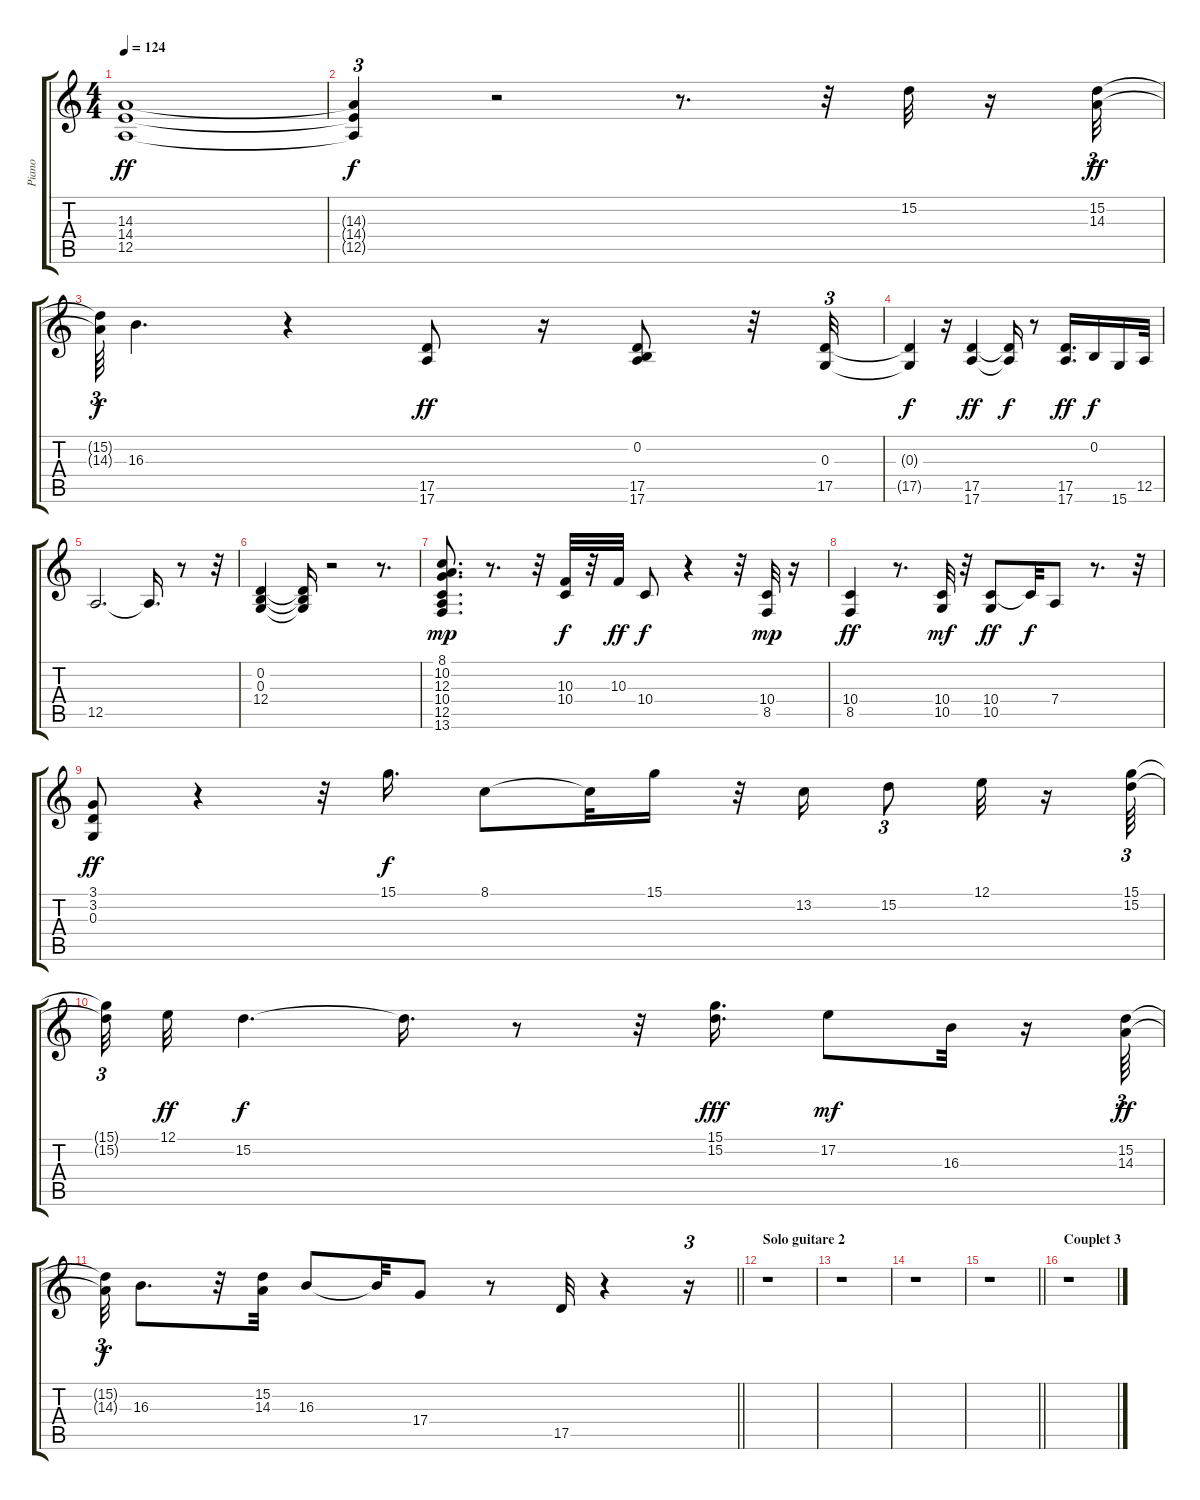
\track ("Piano" "Piano") {instrument brightacousticpiano}
\staff {score tabs}
\tuning (E4 B3 G3 D3 A2 E2) {hide}
\ts (4 4)
\tempo 124
\clef g2
\ks c
(14.3 14.4 12.5).1{dy ff} |
(14.3{t} 14.4{t} 12.5{t}).4{tu (3 2) dy f} r.2 r.8{d} r.32 15.2.32 r.16 (15.2 14.3).32{tu (3 2) dy ff} |
(15.2{t} 14.3{t}).64{tu (3 2) dy f} 16.3.4{d} r.4 (17.5 17.6).8{dy ff} r.16 (0.2 17.5 17.6).8 r.32 (0.3 17.5).32{tu (3 2)} |
(0.3{t} 17.5{t}).4{dy f} r.16 (17.5 17.6).4{dy ff} (17.5{t} 17.6{t}).16{dy f} r.8 (17.5 17.6).16{d dy ff} 0.2.16{dy f} 15.6.16 12.5.32 |
12.5.2{d} 12.5{t}.16{d} r.8 r.32 |
(0.2 0.3 12.4).4 (0.2{t} 0.3{t} 12.4{t}).16 r.2 r.8{d} |
(8.1 10.2 12.3 10.4 12.5 13.6).8{d dy mp} r.8{d} r.32 (10.3 10.4).32{dy f} r.32 10.3.32{dy ff} 10.4.8{dy f} r.4 r.32 (10.4 8.5).32{dy mp} r.16 |
(10.4 8.5).4{dy ff} r.8{d} (10.4 10.5).32{dy mf} r.32 (10.4 10.5).8{dy ff} 10.4{t}.32{dy f} 7.4.8 r.8{d} r.32 |
(3.1 3.2 0.3).8{dy ff} r.4 r.32 15.1.16{d dy f} 8.1.8 8.1{t}.32 15.1.16 r.32 13.2.16 15.2.8{tu (3 2)} 12.1.32 r.16 (15.1 15.2).64{tu (3 2)} |
(15.1{t} 15.2{t}).32{tu (3 2)} 12.1.32{dy ff} 15.2.4{d dy f} 15.2{t}.16{d} r.8 r.32 (15.1 15.2).16{d dy fff} 17.2.8{dy mf} 16.3.32 r.16 (15.2 14.3).64{tu (3 2) dy ff} |
\barLineRight lightlight
(15.2{t} 14.3{t}).32{tu (3 2) dy f} 16.3.8{d} r.32 (15.2 14.3).32 16.3.8 16.3{t}.32 17.4.8 r.8 17.5.32 r.4 r.16{tu (3 2)} |
\section ("" "Solo guitare 2")
r.1 |
r.1 |
r.1 |
\barLineRight lightlight
r.1 |
\section ("" "Couplet 3")
r.1
